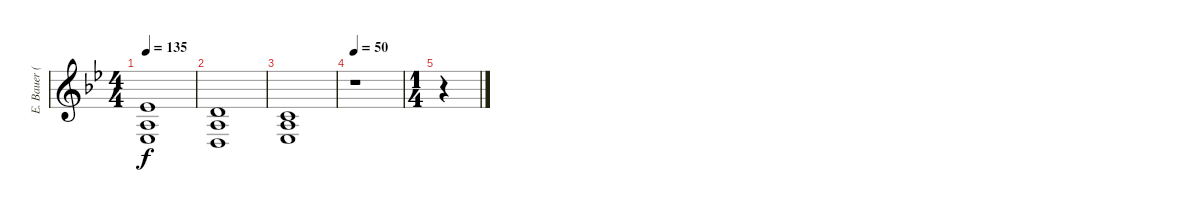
\track ("E. Bauer (Keyboard)" "E. Bauer (") {instrument choiraahs}
\staff {score}
\tuning (E4 B3 G3 D3 A2 E2 B1) {hide}
\ts (4 4)
\tempo 135
\clef g2
\ks gminor
(4.2 2.3 1.4).1{dy f} |
(3.2 2.3 0.4).1 |
(1.2 2.3 1.4).1 |
\tempo 50
r.1 |
\ts (1 4)
r.4
